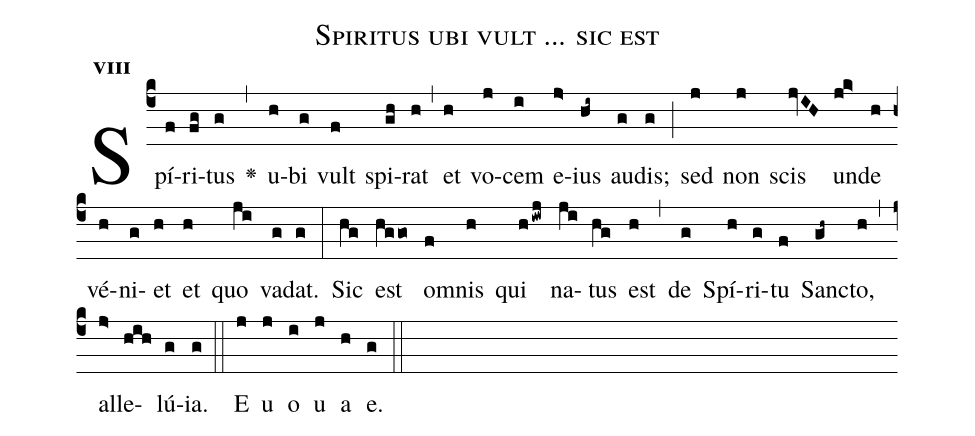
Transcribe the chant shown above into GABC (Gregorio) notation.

name:Spiritus ubi vult ... sic est;
office-part:Antiphona;
mode:8;
%%
initial-style: 1;
name: Spiritus ubi vult ... sic est;
book: Antiphonae & Responsoria/Tomus II, p. 169;
occasion: Hebdomada II Paschae Feria III;
office-part: Vesperae Ant E;
user-notes: ;
commentary: ;
annotation: 8g;
centering-scheme: english;
fontsize: 12;
font: OFLSortsMillGoudy;
height: 11;
width: 4.5;
%%
(c4)Spí(f)ri(fg)tus(g) <v>\greheightstar</v>(,) u(h)bi(g) vult(f) spi(gh)rat(h) (,) et(h) vo(j)cem(i) e(j>)ius(hi~) au(g)dis;(g) (;) sed(j) non(j) scis(jvIH) un(jk>)de(h) vé(h)ni(g)et(h) et(h) quo(ji) va(g)dat.(g) (:) Sic(hg) est(hggo) om(f)nis(h) qui(hiwj) na(ji)tus(hg) est(h) (,) de(g) Spí(h)ri(g)tu(f) San(gh~)cto,(h) (,) al(j>)le(hih)lú(g)ia.(g) (::)
E(j) u(j) o(i) u(j) a(h) e.(g) (::)
